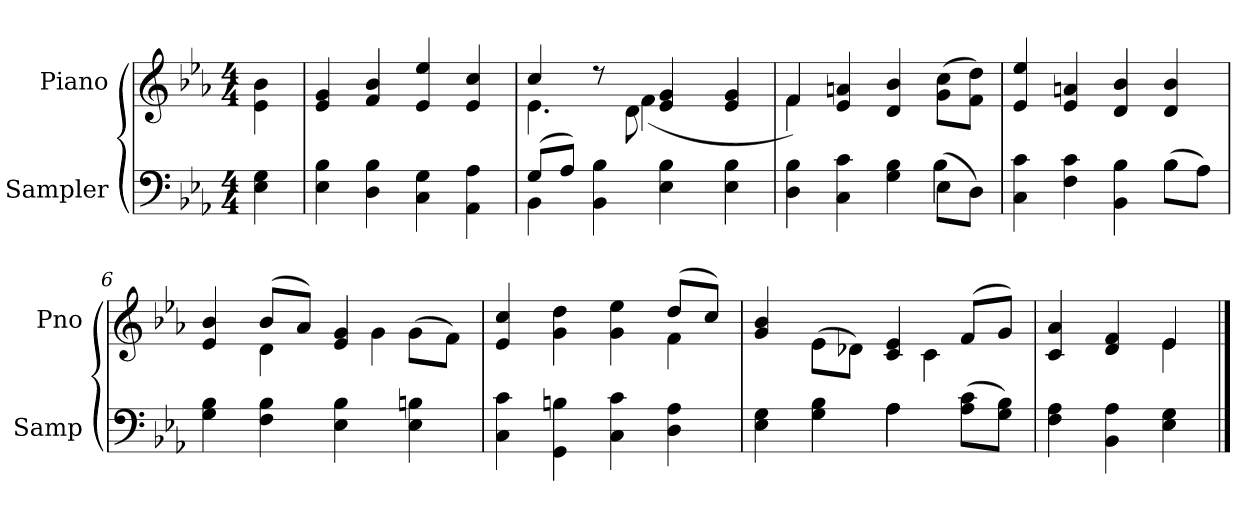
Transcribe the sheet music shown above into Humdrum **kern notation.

**kern	**kern
*part2	*part1
*staff2	*staff1
*I"Sampler	*I"Piano
*I'Samp	*I'Pno
*clefF4	*clefG2
*k[b-e-a-]	*k[b-e-a-]
*E-:	*E-:
*M4/4	*M4/4
=1	=1
4E- 4G	4e-\ 4b-\
=2	=2
4E- 4B-	4e- 4g
4D 4B-	4f 4b-
4C 4G	4e- 4ee-
4AA- 4A-	4e- 4cc
=3	=3
*^	*^
(8G/L	4BB-	4cc/	4.e-
8A-/J)	.	.	.
4BB- 4B-	2.ryy	8r	.
.	.	8d\	(4f
4E- 4B-	.	4e- 4g	.
.	.	.	4.ryy
4E- 4B-	.	4e- 4g	.
=4	=4	=4	=4
4D 4B-	2.ryy	4f/)	4f
4C 4c	.	4e- 4an	2.ryy
4G 4B-	.	4d 4b-	.
(8E-\L	4B-	(8g\ 8cc\L	.
8D\J)	.	8f\ 8dd\J)	.
*	*	*v	*v
=5	=5	=5
4C 4c	2.ryy	4e- 4ee-
4F 4c	.	4e- 4an
4BB- 4B-	.	4d 4b-
(8B-\L	4B-	4d 4b-
8A-\J)	.	.
*v	*v	*
=6	=6
*	*^
4G 4B-	4e- 4b-	4ryy
4F 4B-	(8b-/L	4d
.	8a-/J)	.
4E- 4B-	4e- 4g	8ryy
.	.	4g
4E- 4Bn	(8g\L	.
.	8f\J)	8ryy
=7	=7	=7
4C 4c	4e- 4cc	2.ryy
4GG 4Bn	4g 4dd	.
4C 4c	4g 4ee-	.
4D 4A-	(8dd/L	4f
.	8cc/J)	.
=8	=8	=8
*^	*	*
4E- 4G	2ryy	4g 4b-	4ryy
4G 4B-	.	(8e-\L	4e-
.	.	8d-X\J)	.
4A-\	4A-	4c 4e-	8ryy
.	.	.	4c
(8A-\ 8c\L	4ryy	(8f/L	.
8G\ 8B-\J)	.	8g/J)	8ryy
*v	*v	*	*
=9	=9	=9
4F 4A-	4c 4a-	2ryy
4BB- 4A-	4d 4f	.
4E- 4G	4e-/	4e-
*	*v	*v
==	==
*-	*-
